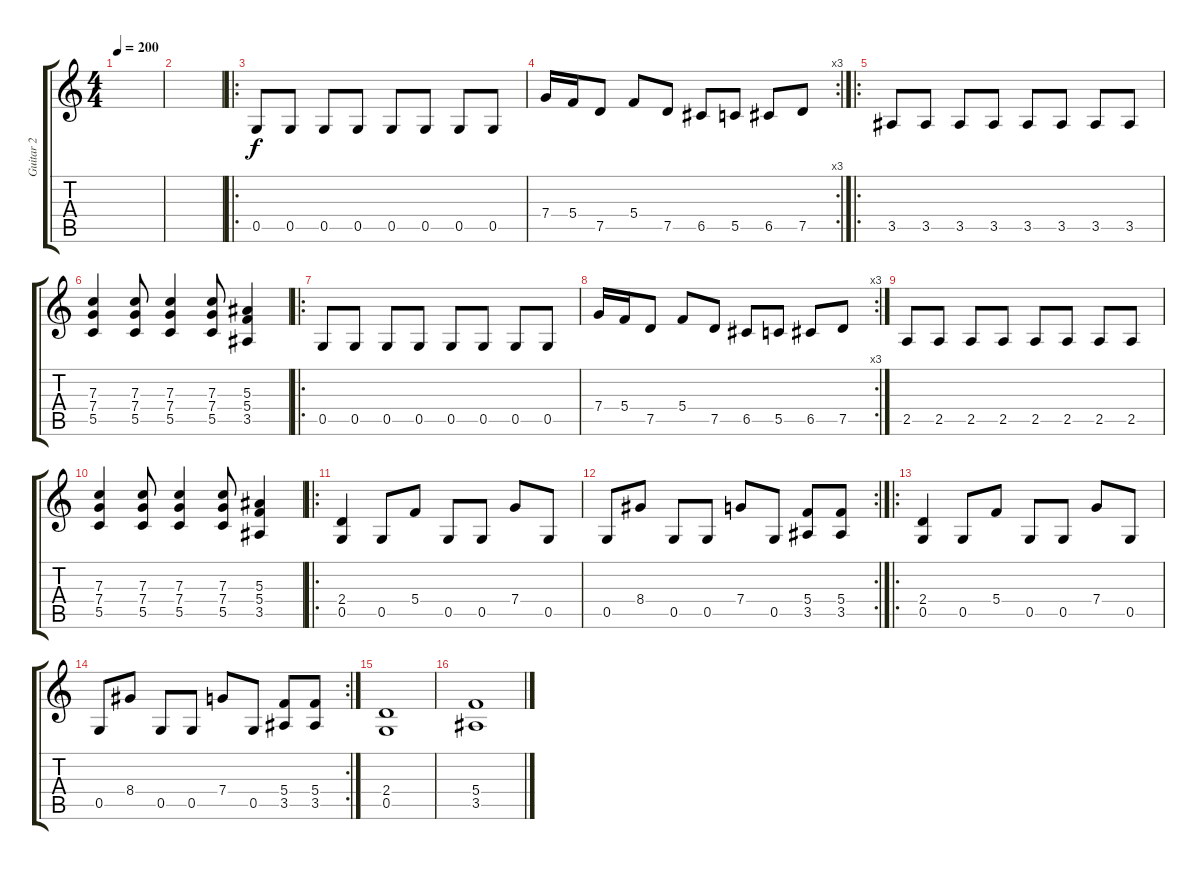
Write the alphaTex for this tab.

\track ("Guitar 2" "Guitar 2") {instrument overdrivenguitar}
\staff {score tabs}
\tuning (D4 A3 F3 C3 G2 D2) {hide}
\ts (4 4)
\tempo 200
\clef g2
\ks c
|
|
\ro
0.5.8 0.5.8 0.5.8 0.5.8 0.5.8 0.5.8 0.5.8 0.5.8 |
\rc 3
7.4.16 5.4.16 7.5.8 5.4.8 7.5.8 6.5.8 5.5.8 6.5.8 7.5.8 |
\ro
3.5.8 3.5.8 3.5.8 3.5.8 3.5.8 3.5.8 3.5.8 3.5.8 |
(7.3 7.4 5.5).4 (7.3 7.4 5.5).8 (7.3 7.4 5.5).4 (7.3 7.4 5.5).8 (5.3 5.4 3.5).4 |
\ro
0.5.8 0.5.8 0.5.8 0.5.8 0.5.8 0.5.8 0.5.8 0.5.8 |
\rc 3
7.4.16 5.4.16 7.5.8 5.4.8 7.5.8 6.5.8 5.5.8 6.5.8 7.5.8 |
2.5.8 2.5.8 2.5.8 2.5.8 2.5.8 2.5.8 2.5.8 2.5.8 |
(7.3 7.4 5.5).4 (7.3 7.4 5.5).8 (7.3 7.4 5.5).4 (7.3 7.4 5.5).8 (5.3 5.4 3.5).4 |
\ro
(2.4 0.5).4 0.5.8 5.4.8 0.5.8 0.5.8 7.4.8 0.5.8 |
\rc 2
0.5.8 8.4.8 0.5.8 0.5.8 7.4.8 0.5.8 (5.4 3.5).8 (5.4 3.5).8 |
\ro
(2.4 0.5).4 0.5.8 5.4.8 0.5.8 0.5.8 7.4.8 0.5.8 |
\rc 2
0.5.8 8.4.8 0.5.8 0.5.8 7.4.8 0.5.8 (5.4 3.5).8 (5.4 3.5).8 |
(2.4 0.5).1 |
(5.4 3.5).1
